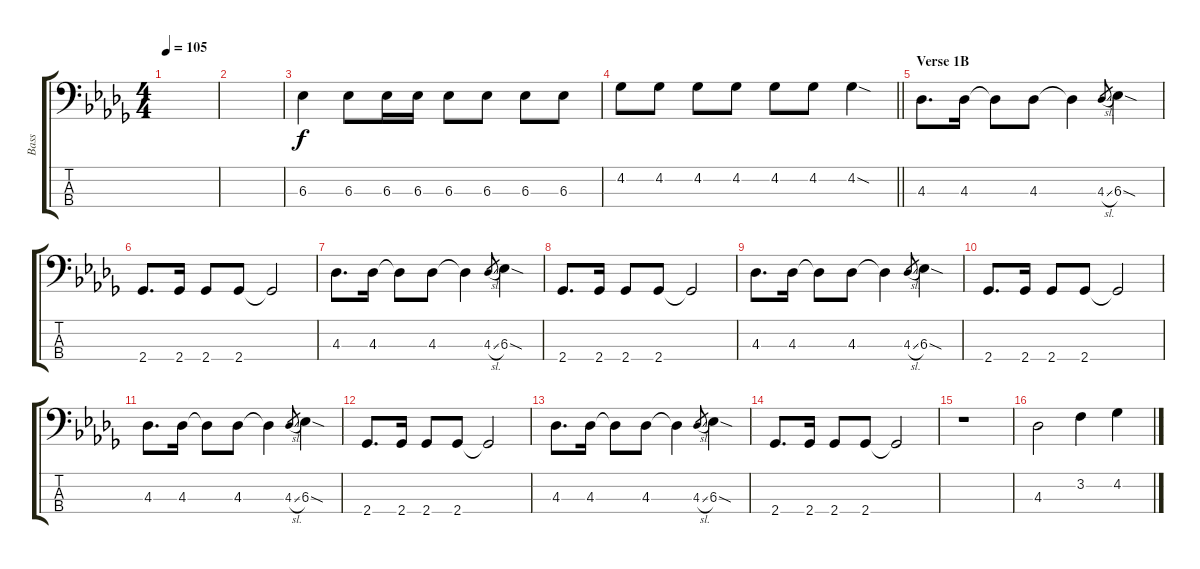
\track ("Bass" "Bass") {instrument electricbassfinger}
\staff {score tabs}
\tuning (G2 D2 A1 E1) {hide}
\ts (4 4)
\tempo 105
\clef f4
\ks db
|
|
6.3.4 6.3.8 6.3.16 6.3.16 6.3.8 6.3.8 6.3.8 6.3.8 |
\barLineRight lightlight
4.2.8 4.2.8 4.2.8 4.2.8 4.2.8 4.2.8 4.2{sod}.4 |
\section ("" "Verse 1B")
4.3.8{d} 4.3.16 4.3{t}.8 4.3.8 4.3{t}.4 4.3{sl}.8{gr} 6.3{sod}.4 |
2.4.8{d} 2.4.16 2.4.8 2.4.8 2.4{t}.2 |
4.3.8{d} 4.3.16 4.3{t}.8 4.3.8 4.3{t}.4 4.3{sl}.8{gr} 6.3{sod}.4 |
2.4.8{d} 2.4.16 2.4.8 2.4.8 2.4{t}.2 |
4.3.8{d} 4.3.16 4.3{t}.8 4.3.8 4.3{t}.4 4.3{sl}.8{gr} 6.3{sod}.4 |
2.4.8{d} 2.4.16 2.4.8 2.4.8 2.4{t}.2 |
4.3.8{d} 4.3.16 4.3{t}.8 4.3.8 4.3{t}.4 4.3{sl}.8{gr} 6.3{sod}.4 |
2.4.8{d} 2.4.16 2.4.8 2.4.8 2.4{t}.2 |
4.3.8{d} 4.3.16 4.3{t}.8 4.3.8 4.3{t}.4 4.3{sl}.8{gr} 6.3{sod}.4 |
2.4.8{d} 2.4.16 2.4.8 2.4.8 2.4{t}.2 |
r.1 |
4.3.2 3.2.4 4.2.4
